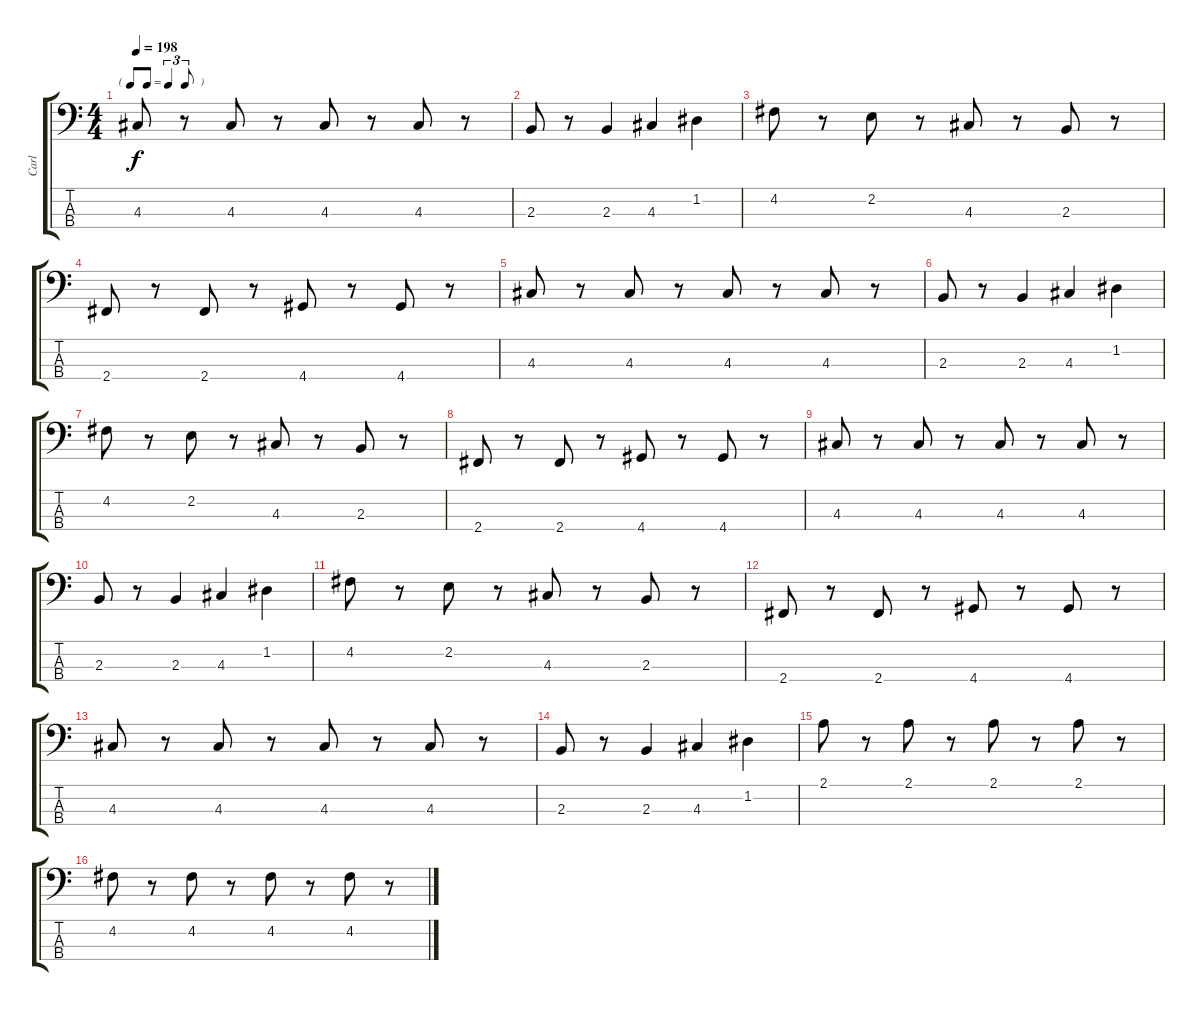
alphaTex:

\track ("Carl" "Carl") {instrument electricbassfinger}
\staff {score tabs}
\tuning (G2 D2 A1 E1) {hide}
\ts (4 4)
\tf triplet8th
\tempo 198
\clef f4
\ks c
4.3.8{dy f} r.8 4.3.8 r.8 4.3.8 r.8 4.3.8 r.8 |
2.3.8 r.8 2.3.4 4.3.4 1.2.4 |
4.2.8 r.8 2.2.8 r.8 4.3.8 r.8 2.3.8 r.8 |
2.4.8 r.8 2.4.8 r.8 4.4.8 r.8 4.4.8 r.8 |
4.3.8 r.8 4.3.8 r.8 4.3.8 r.8 4.3.8 r.8 |
2.3.8 r.8 2.3.4 4.3.4 1.2.4 |
4.2.8 r.8 2.2.8 r.8 4.3.8 r.8 2.3.8 r.8 |
2.4.8 r.8 2.4.8 r.8 4.4.8 r.8 4.4.8 r.8 |
4.3.8 r.8 4.3.8 r.8 4.3.8 r.8 4.3.8 r.8 |
2.3.8 r.8 2.3.4 4.3.4 1.2.4 |
4.2.8 r.8 2.2.8 r.8 4.3.8 r.8 2.3.8 r.8 |
2.4.8 r.8 2.4.8 r.8 4.4.8 r.8 4.4.8 r.8 |
4.3.8 r.8 4.3.8 r.8 4.3.8 r.8 4.3.8 r.8 |
2.3.8 r.8 2.3.4 4.3.4 1.2.4 |
2.1.8 r.8 2.1.8 r.8 2.1.8 r.8 2.1.8 r.8 |
4.2.8 r.8 4.2.8 r.8 4.2.8 r.8 4.2.8 r.8
